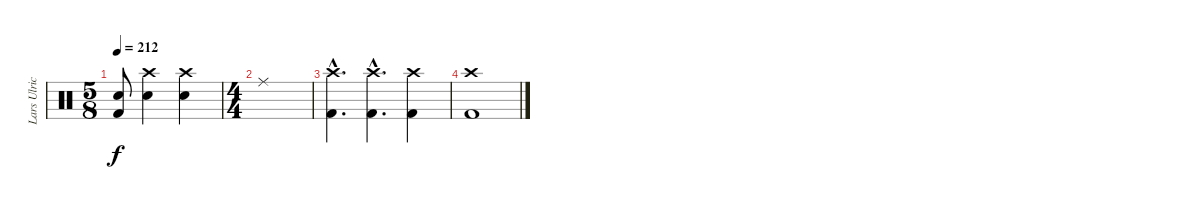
\track ("Lars Ulrich (Drums)" "Lars Ulric") {instrument percussion}
\staff {score}
\articulation defaults
\ts (5 8)
\tempo 212
\clef neutral
\ks c
("Electric Snare (hit)" "Kick (hit) 2").8{dy f} ("Electric Snare (hit)" "Crash high (hit)").4 ("Electric Snare (hit)" "Crash high (hit)").4 |
\ts (4 4)
"Ride (middle)".1 |
("Crash high (hit)"{hac} "Kick (hit) 2"{hac}).4{d} ("Crash high (hit)"{hac} "Kick (hit) 2"{hac}).4{d} ("Crash high (hit)" "Kick (hit) 2").4 |
("Crash high (hit)" "Kick (hit) 2").1
